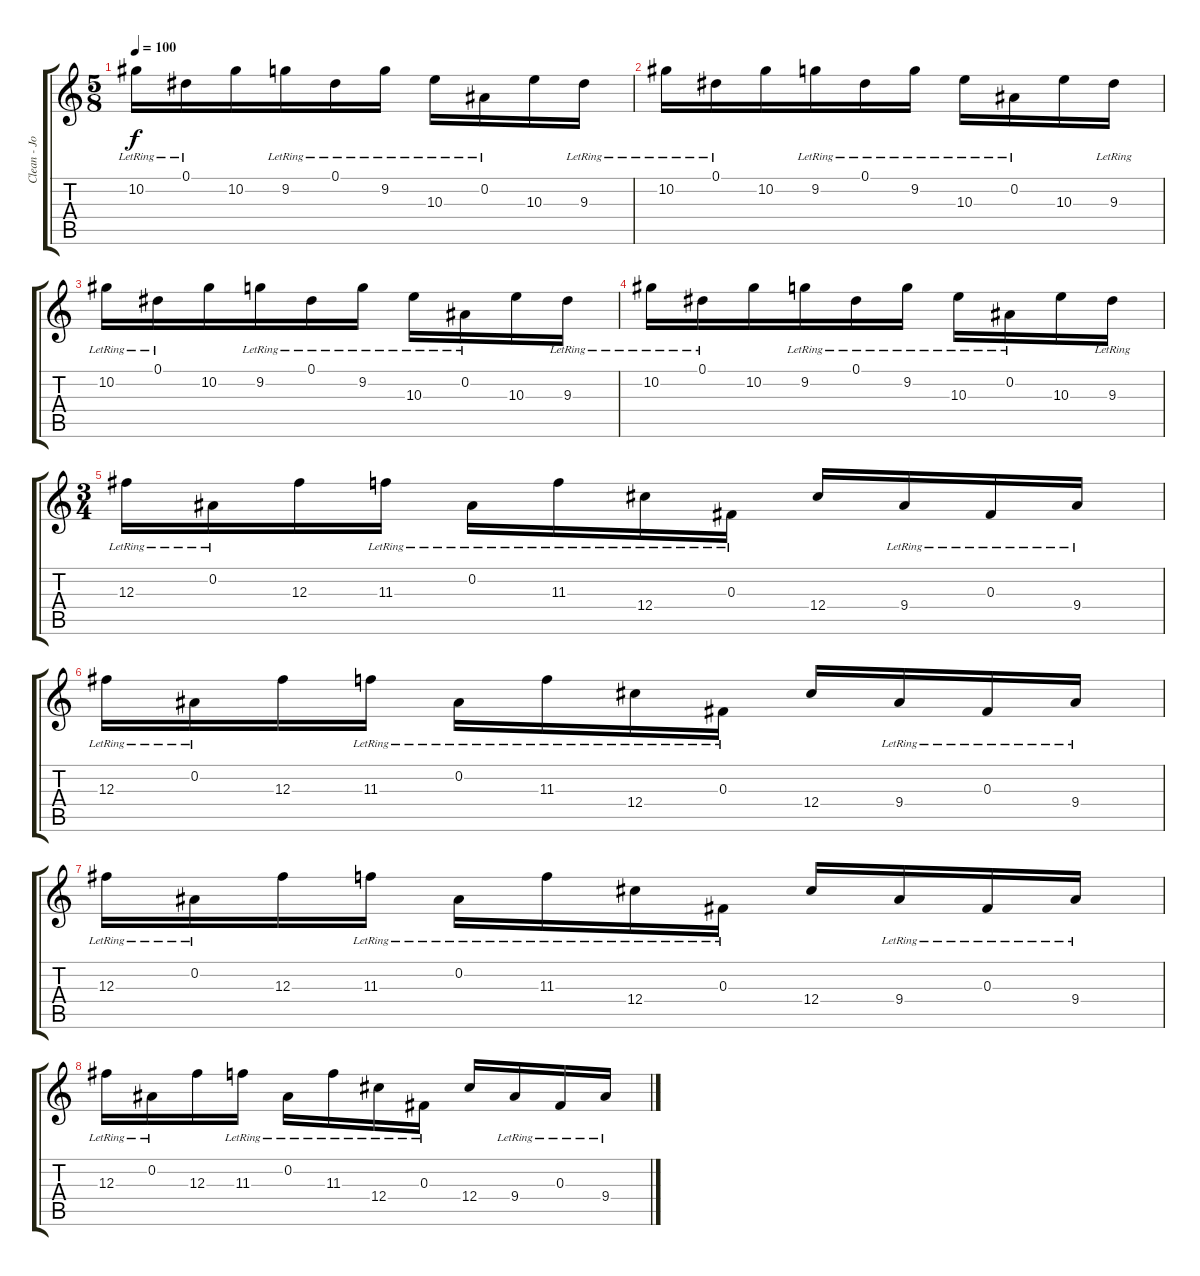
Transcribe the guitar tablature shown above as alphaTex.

\track ("Clean - Jon" "Clean - Jo") {instrument electricguitarclean}
\staff {score tabs}
\tuning (Eb4 Bb3 Gb3 Db3 Ab2 Eb2) {hide}
\ts (5 8)
\tempo 100
\tempo 80
\tempo 100
\clef g2
\ks c
10.2{lr}.16{dy f instrument electricguitarclean} 0.1{lr}.16 10.2.16 9.2{lr}.16 0.1{lr}.16 9.2{lr}.16 10.3{lr}.16 0.2{lr}.16 10.3.16 9.3{lr}.16 |
10.2{lr}.16 0.1{lr}.16 10.2.16 9.2{lr}.16 0.1{lr}.16 9.2{lr}.16 10.3{lr}.16 0.2{lr}.16 10.3.16 9.3{lr}.16 |
10.2{lr}.16 0.1{lr}.16 10.2.16 9.2{lr}.16 0.1{lr}.16 9.2{lr}.16 10.3{lr}.16 0.2{lr}.16 10.3.16 9.3{lr}.16 |
10.2{lr}.16 0.1{lr}.16 10.2.16 9.2{lr}.16 0.1{lr}.16 9.2{lr}.16 10.3{lr}.16 0.2{lr}.16 10.3.16 9.3{lr}.16 |
\ts (3 4)
12.3{lr}.16 0.2{lr}.16 12.3.16 11.3{lr}.16 0.2{lr}.16 11.3{lr}.16 12.4{lr}.16 0.3{lr}.16 12.4.16 9.4{lr}.16 0.3{lr}.16 9.4{lr}.16 |
12.3{lr}.16 0.2{lr}.16 12.3.16 11.3{lr}.16 0.2{lr}.16 11.3{lr}.16 12.4{lr}.16 0.3{lr}.16 12.4.16 9.4{lr}.16 0.3{lr}.16 9.4{lr}.16 |
12.3{lr}.16 0.2{lr}.16 12.3.16 11.3{lr}.16 0.2{lr}.16 11.3{lr}.16 12.4{lr}.16 0.3{lr}.16 12.4.16 9.4{lr}.16 0.3{lr}.16 9.4{lr}.16 |
12.3{lr}.16 0.2{lr}.16 12.3.16 11.3{lr}.16 0.2{lr}.16 11.3{lr}.16 12.4{lr}.16 0.3{lr}.16 12.4.16 9.4{lr}.16 0.3{lr}.16 9.4{lr}.16
